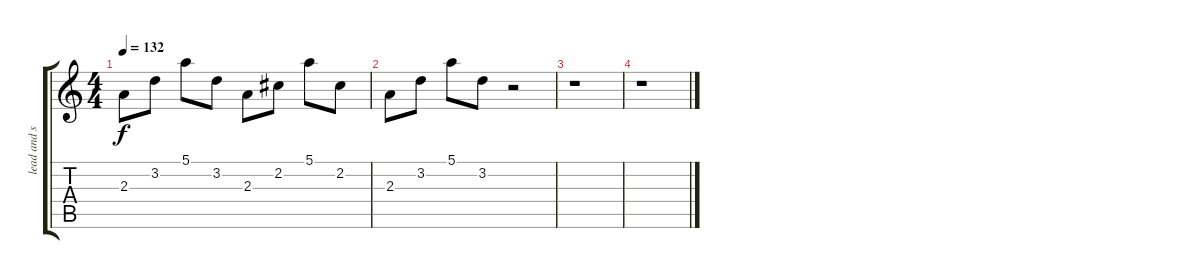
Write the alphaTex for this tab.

\track ("lead and solo" "lead and s") {instrument distortionguitar}
\staff {score tabs}
\tuning (E4 B3 G3 D3 A2 E2) {hide}
\ts (4 4)
\tempo 132
\clef g2
\ks c
2.3.8{dy f} 3.2.8 5.1.8 3.2.8 2.3.8 2.2.8 5.1.8 2.2.8 |
2.3.8 3.2.8 5.1.8 3.2.8 r.2 |
r.1 |
r.1
